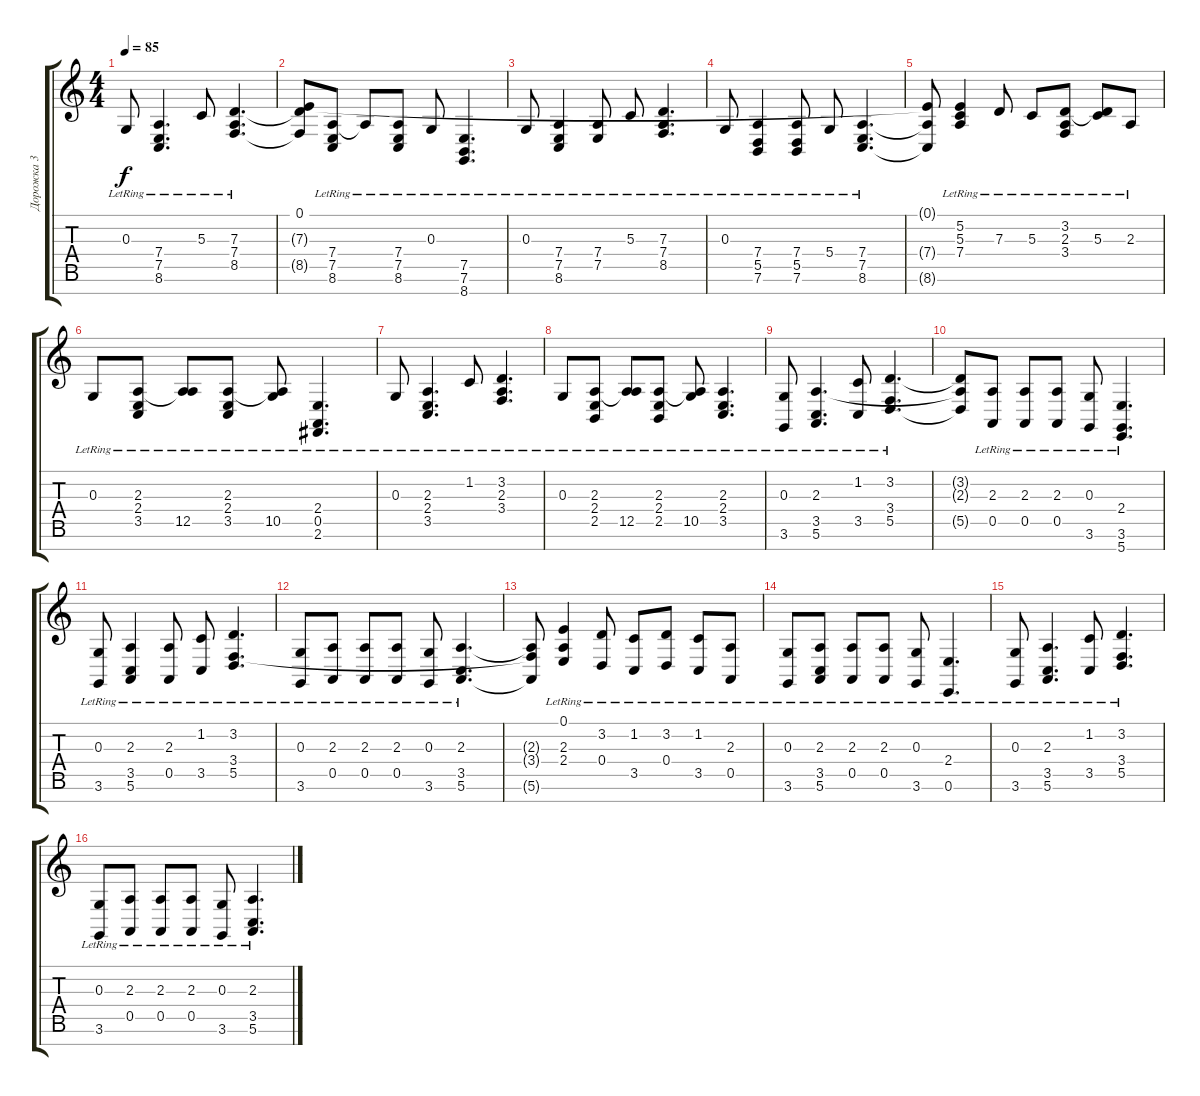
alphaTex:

\track ("Дорожка 3" "Дорожка 3") {solo instrument brightacousticpiano}
\staff {score tabs}
\tuning (E4 B3 G3 D3 A2 E2 B1) {hide}
\ts (4 4)
\tempo 85
\clef g2
\ks c
0.3{lr}.8{dy f} (7.4{lr} 7.5{lr} 8.6{lr}).4{d} 5.3{lr}.8 (7.3{lr} 7.4{lr} 8.5{lr}).4{d} |
(0.1 7.3{t} 8.5{t}).8 (7.4{lr} 7.5{lr} 8.6{lr}).8 7.4{lr t}.8 (7.4{lr} 7.5{lr} 8.6{lr}).8 0.3{lr}.8 (7.5{lr} 7.6{lr} 8.7{lr}).4{d} |
0.3{lr}.8 (7.4{lr} 7.5{lr} 8.6{lr}).4 (7.4{lr} 7.5{lr}).8 5.3{lr}.8 (7.3{lr} 7.4{lr} 8.5{lr}).4{d} |
0.3{lr}.8 (7.4{lr} 5.5{lr} 7.6{lr}).4 (7.4{lr} 5.5{lr} 7.6{lr}).8 5.4{lr}.8 (7.4{lr} 7.5{lr} 8.6{lr}).4{d} |
(0.1{t} 7.4{t} 8.6{t}).8 (5.2{lr} 5.3{lr} 7.4{lr}).4 7.3{lr}.8 5.3{lr}.8 (3.2{lr} 2.3{lr} 3.4{lr}).8 (3.2{lr t} 5.3{lr}).8 2.3{lr}.8 |
0.3{lr}.8 (2.3{lr} 2.4{lr} 3.5{lr}).8 (2.3{t} 12.5{lr}).8 (2.3{lr} 2.4{lr} 3.5{lr}).8 (2.3{t} 10.5{lr}).8 (2.4{lr} 0.5{lr} 2.6{lr}).4{d} |
0.3{lr}.8 (2.3{lr} 2.4{lr} 3.5{lr}).4{d} 1.2{lr}.8 (3.2{lr} 2.3{lr} 3.4{lr}).4{d} |
0.3{lr}.8 (2.3{lr} 2.4{lr} 2.5{lr}).8 (2.3{t} 12.5{lr}).8 (2.3{lr} 2.4{lr} 2.5{lr}).8 (2.3{t} 10.5{lr}).8 (2.3{lr} 2.4{lr} 3.5{lr}).4{d} |
(0.3{lr} 3.6{lr}).8 (2.3{lr} 3.5{lr} 5.6{lr}).4{d} (1.2{lr} 3.5{lr}).8 (3.2{lr} 3.4{lr} 5.5{lr}).4{d} |
(3.2{t} 2.3{t} 5.5{t}).8 (2.3{lr} 0.5{lr}).8 (2.3{lr} 0.5{lr}).8 (2.3{lr} 0.5{lr}).8 (0.3{lr} 3.6{lr}).8 (2.4{lr} 3.6{lr} 5.7{lr}).4{d} |
(0.3{lr} 3.6{lr}).8 (2.3{lr} 3.5{lr} 5.6{lr}).4 (2.3{lr} 0.5{lr}).8 (1.2{lr} 3.5{lr}).8 (3.2{lr} 3.4{lr} 5.5{lr}).4{d} |
(0.3{lr} 3.6{lr}).8 (2.3{lr} 0.5{lr}).8 (2.3{lr} 0.5{lr}).8 (2.3{lr} 0.5{lr}).8 (0.3{lr} 3.6{lr}).8 (2.3{lr} 3.5{lr} 5.6{lr}).4{d} |
(2.3{t} 3.4{t} 5.6{t}).8 (0.1{lr} 2.3{lr} 2.4{lr}).4 (3.2{lr} 0.4{lr}).8 (1.2{lr} 3.5{lr}).8 (3.2{lr} 0.4{lr}).8 (1.2{lr} 3.5{lr}).8 (2.3{lr} 0.5{lr}).8 |
(0.3{lr} 3.6{lr}).8 (2.3{lr} 3.5{lr} 5.6{lr}).8 (2.3{lr} 0.5{lr}).8 (2.3{lr} 0.5{lr}).8 (0.3{lr} 3.6{lr}).8 (2.4{lr} 0.6{lr}).4{d} |
(0.3{lr} 3.6{lr}).8 (2.3{lr} 3.5{lr} 5.6{lr}).4{d} (1.2{lr} 3.5{lr}).8 (3.2{lr} 3.4{lr} 5.5{lr}).4{d} |
(0.3{lr} 3.6{lr}).8 (2.3{lr} 0.5{lr}).8 (2.3{lr} 0.5{lr}).8 (2.3{lr} 0.5{lr}).8 (0.3{lr} 3.6{lr}).8 (2.3{lr} 3.5{lr} 5.6{lr}).4{d}
